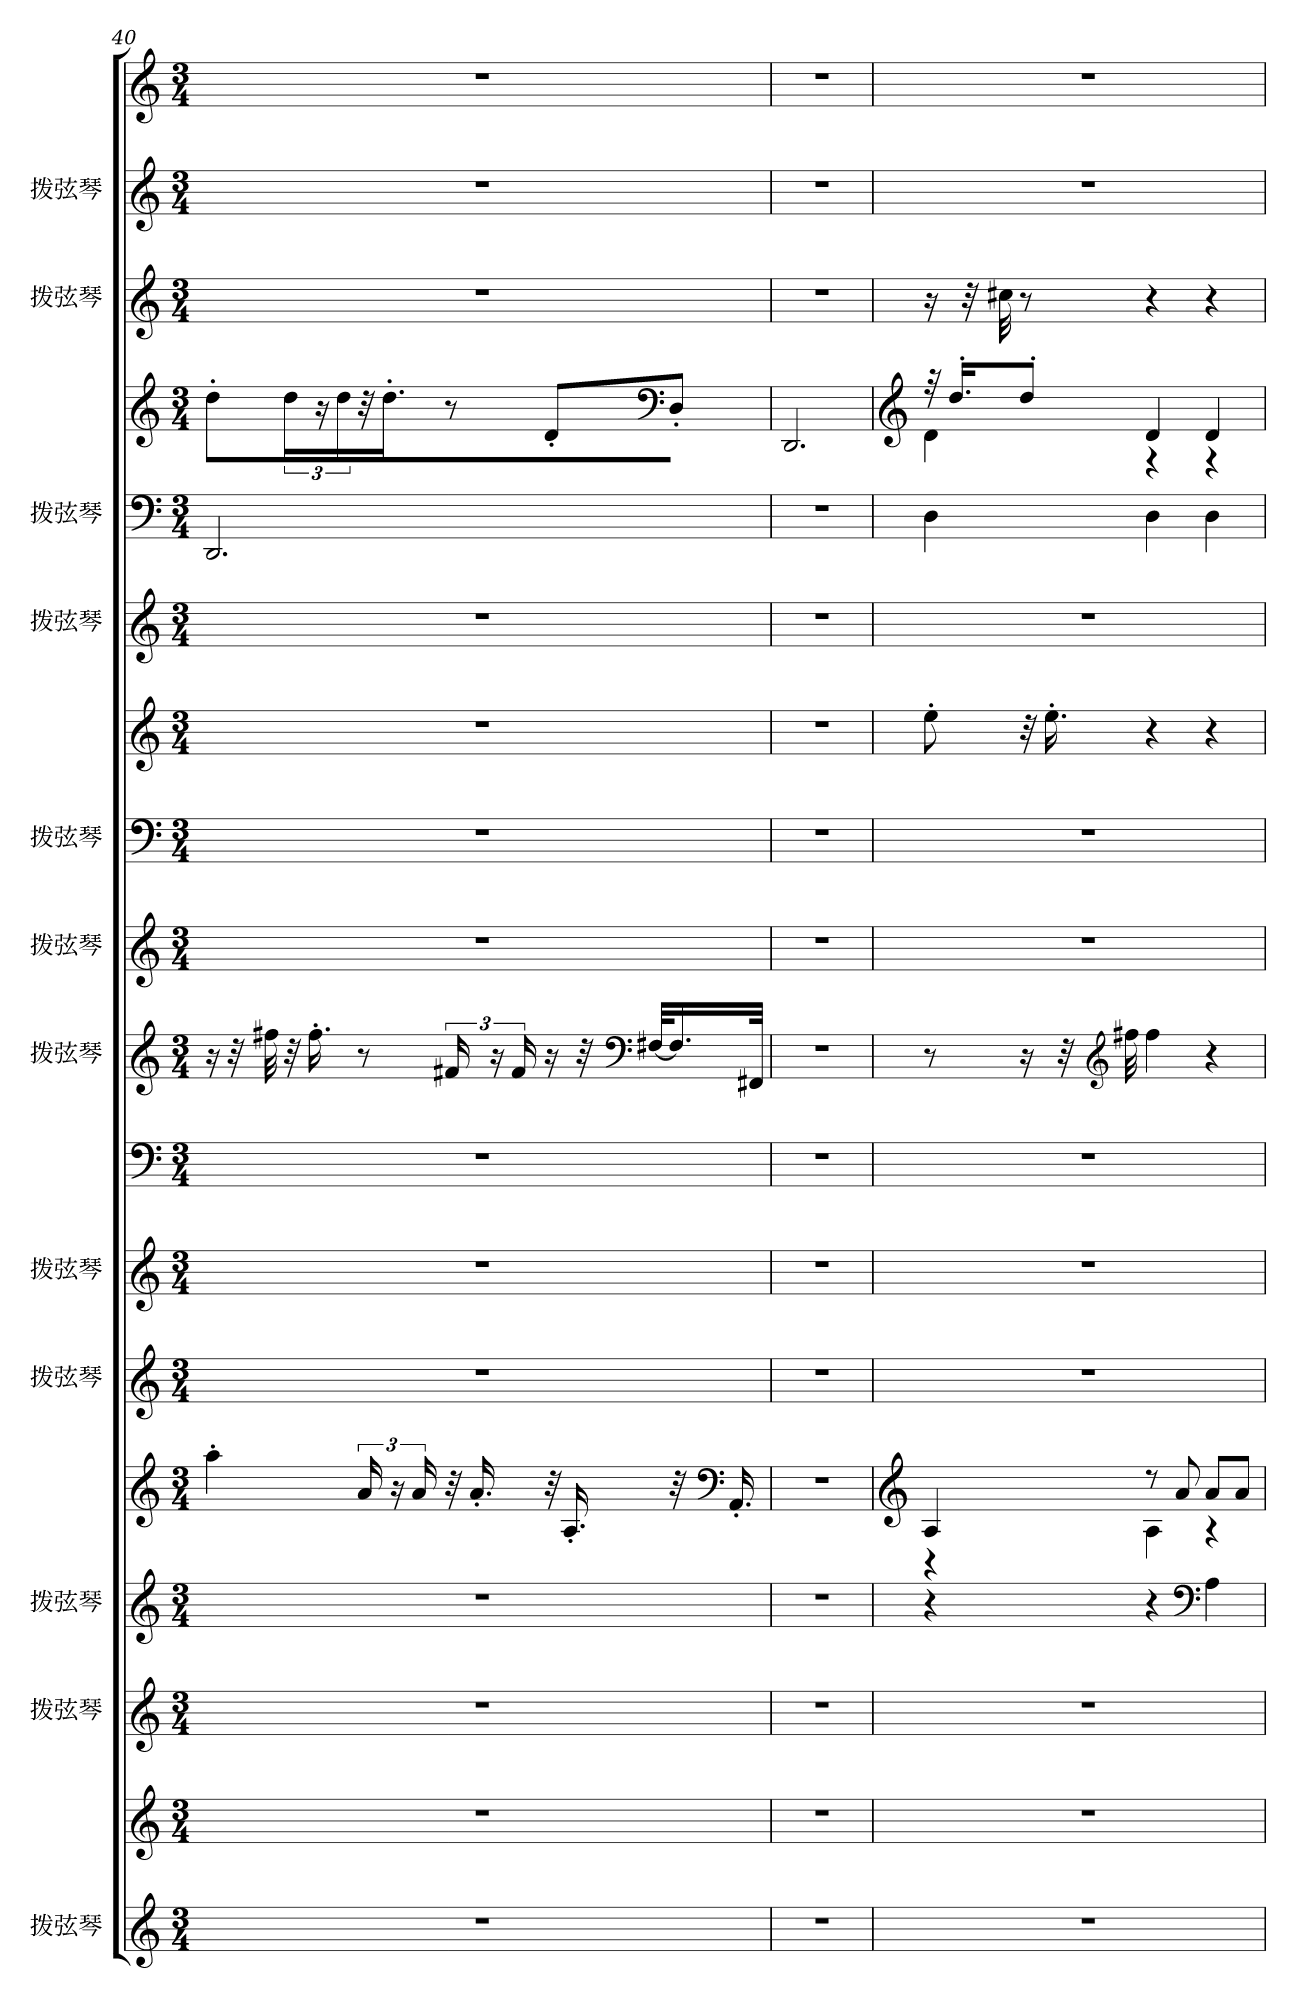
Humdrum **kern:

**kern	**kern	**kern	**kern	**kern	**kern	**kern	**kern	**kern	**kern	**kern	**kern	**kern	**kern	**kern	**kern	**kern	**kern
*part12	*part12	*part11	*part10	*part10	*part9	*part8	*part8	*part7	*part6	*part5	*part5	*part4	*part3	*part3	*part2	*part1	*part1
*staff18	*staff17	*staff16	*staff15	*staff14	*staff13	*staff12	*staff11	*staff10	*staff9	*staff8	*staff7	*staff6	*staff5	*staff4	*staff3	*staff2	*staff1
*I"拨弦琴	*	*I"拨弦琴	*I"拨弦琴	*	*I"拨弦琴	*I"拨弦琴	*	*I"拨弦琴	*I"拨弦琴	*I"拨弦琴	*	*I"拨弦琴	*I"拨弦琴	*	*I"拨弦琴	*I"拨弦琴	*
!!LO:PB:g=z
*clefG2	*clefG2	*clefG2	*clefG2	*clefG2	*clefG2	*clefG2	*clefF4	*clefG2	*clefG2	*clefF4	*clefG2	*clefG2	*clefF4	*clefG2	*clefG2	*clefG2	*clefG2
*k[]	*k[]	*k[]	*k[]	*k[]	*k[]	*k[]	*k[]	*k[]	*k[]	*k[]	*k[]	*k[]	*k[]	*k[]	*k[]	*k[]	*k[]
*M3/4	*M3/4	*M3/4	*M3/4	*M3/4	*M3/4	*M3/4	*M3/4	*M3/4	*M3/4	*M3/4	*M3/4	*M3/4	*M3/4	*M3/4	*M3/4	*M3/4	*M3/4
=40	=40	=40	=40	=40	=40	=40	=40	=40	=40	=40	=40	=40	=40	=40	=40	=40	=40
2.r	2.r	2.r	2.r	4aa'\	2.r	2.r	2.r	16r	2.r	2.r	2.r	2.r	2.DD/	8dd'\L	2.r	2.r	2.r
.	.	.	.	.	.	.	.	32r	.	.	.	.	.	.	.	.	.
.	.	.	.	.	.	.	.	32ff#X\	.	.	.	.	.	.	.	.	.
.	.	.	.	.	.	.	.	32r	.	.	.	.	.	24dd\Jk	.	.	.
.	.	.	.	.	.	.	.	16.ff#'\	.	.	.	.	.	.	.	.	.
.	.	.	.	.	.	.	.	.	.	.	.	.	.	24r	.	.	.
.	.	.	.	.	.	.	.	.	.	.	.	.	.	24dd\	.	.	.
.	.	.	.	24a/	.	.	.	8r	.	.	.	.	.	32r	.	.	.
.	.	.	.	.	.	.	.	.	.	.	.	.	.	16.dd'\	.	.	.
.	.	.	.	24r	.	.	.	.	.	.	.	.	.	.	.	.	.
.	.	.	.	24a/	.	.	.	.	.	.	.	.	.	.	.	.	.
.	.	.	.	32r	.	.	.	24f#X/	.	.	.	.	.	8r	.	.	.
.	.	.	.	16.a'/	.	.	.	.	.	.	.	.	.	.	.	.	.
.	.	.	.	.	.	.	.	24r	.	.	.	.	.	.	.	.	.
.	.	.	.	.	.	.	.	24f#/	.	.	.	.	.	.	.	.	.
.	.	.	.	32r	.	.	.	16r	.	.	.	.	.	8d'/L	.	.	.
.	.	.	.	16.A'/	.	.	.	.	.	.	.	.	.	.	.	.	.
.	.	.	.	.	.	.	.	32r	.	.	.	.	.	.	.	.	.
*	*	*	*	*	*	*	*	*clefF4	*	*	*	*	*	*	*	*	*
.	.	.	.	.	.	.	.	[32F#X/KLL	.	.	.	.	.	.	.	.	.
*	*	*	*	*	*	*	*	*	*	*	*	*	*	*clefF4	*	*	*
.	.	.	.	32r	.	.	.	16.F#/]	.	.	.	.	.	8D'/J	.	.	.
*	*	*	*	*clefF4	*	*	*	*	*	*	*	*	*	*	*	*	*
.	.	.	.	16.AA'/	.	.	.	.	.	.	.	.	.	.	.	.	.
.	.	.	.	.	.	.	.	32FF#X/JJk	.	.	.	.	.	.	.	.	.
=41	=41	=41	=41	=41	=41	=41	=41	=41	=41	=41	=41	=41	=41	=41	=41	=41	=41
2.r	2.r	2.r	2.r	2.r	2.r	2.r	2.r	2.r	2.r	2.r	2.r	2.r	2.r	2.DD/	2.r	2.r	2.r
!!LO:PB:g=z
=42	=42	=42	=42	=42	=42	=42	=42	=42	=42	=42	=42	=42	=42	=42	=42	=42	=42
*	*	*	*	*clefG2	*	*	*	*	*	*	*	*	*	*clefG2	*	*	*
*	*	*	*	*^	*	*	*	*	*	*	*	*	*	*^	*	*	*
2.r	2.r	2.r	4r	4A/	4r	2.r	2.r	2.r	8r	2.r	2.r	8ee'\	2.r	4D\	32r	4d\	16r	2.r	2.r
.	.	.	.	.	.	.	.	.	.	.	.	.	.	.	16.dd'/KL	.	.	.	.
.	.	.	.	.	.	.	.	.	.	.	.	.	.	.	.	.	32r	.	.
.	.	.	.	.	.	.	.	.	.	.	.	.	.	.	.	.	32cc#X\	.	.
.	.	.	.	.	.	.	.	.	16r	.	.	32r	.	.	8dd'/J	.	8r	.	.
.	.	.	.	.	.	.	.	.	.	.	.	16.ee'\	.	.	.	.	.	.	.
.	.	.	.	.	.	.	.	.	32r	.	.	.	.	.	.	.	.	.	.
*	*	*	*	*	*	*	*	*	*clefG2	*	*	*	*	*	*	*	*	*	*
.	.	.	.	.	.	.	.	.	32ff#X\	.	.	.	.	.	.	.	.	.	.
.	.	.	4r	8r	4A\	.	.	.	4ff#\	.	.	4r	.	4D\	4d/	4r	4r	.	.
.	.	.	.	8a/	.	.	.	.	.	.	.	.	.	.	.	.	.	.	.
*	*	*	*clefF4	*	*	*	*	*	*	*	*	*	*	*	*	*	*	*	*
.	.	.	4A\	8a/L	4r	.	.	.	4r	.	.	4r	.	4D\	4d/	4r	4r	.	.
.	.	.	.	8a/J	.	.	.	.	.	.	.	.	.	.	.	.	.	.	.
*	*	*	*	*v	*v	*	*	*	*	*	*	*	*	*	*v	*v	*	*	*
=	=	=	=	=	=	=	=	=	=	=	=	=	=	=	=	=	=
*-	*-	*-	*-	*-	*-	*-	*-	*-	*-	*-	*-	*-	*-	*-	*-	*-	*-
